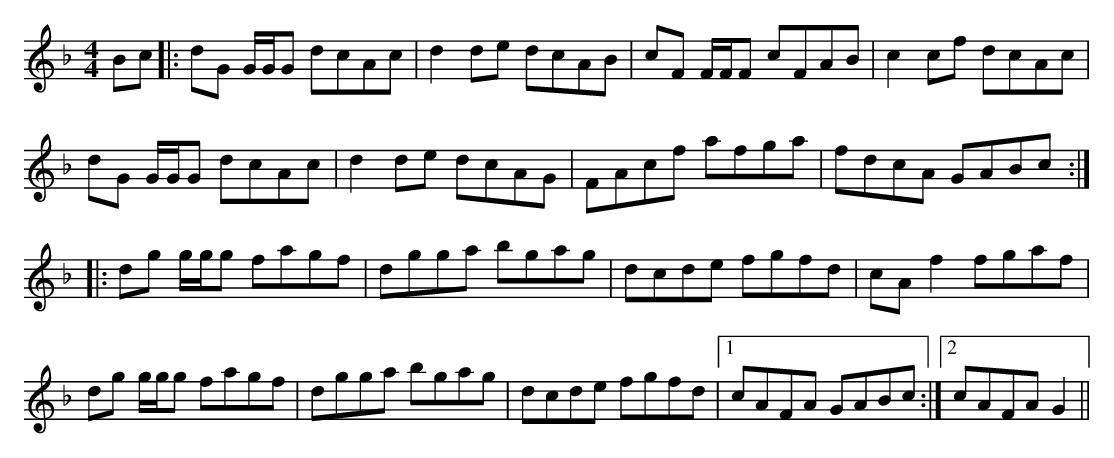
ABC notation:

X:1
M:4/4
K:Gdor
Bc|:dG G/G/G dcAc|d2 de dcAB|cF F/F/F cFAB|c2 cf dcAc|
dG G/G/G dcAc|d2 de dcAG|FAcf afga|fdcA GABc:|
|:dg g/g/g fagf|dgga bgag|dcde fgfd|cA f2 fgaf|
dg g/g/g fagf|dgga bgag|dcde fgfd|1 cAFA GABc:|2 cAFA G2||
